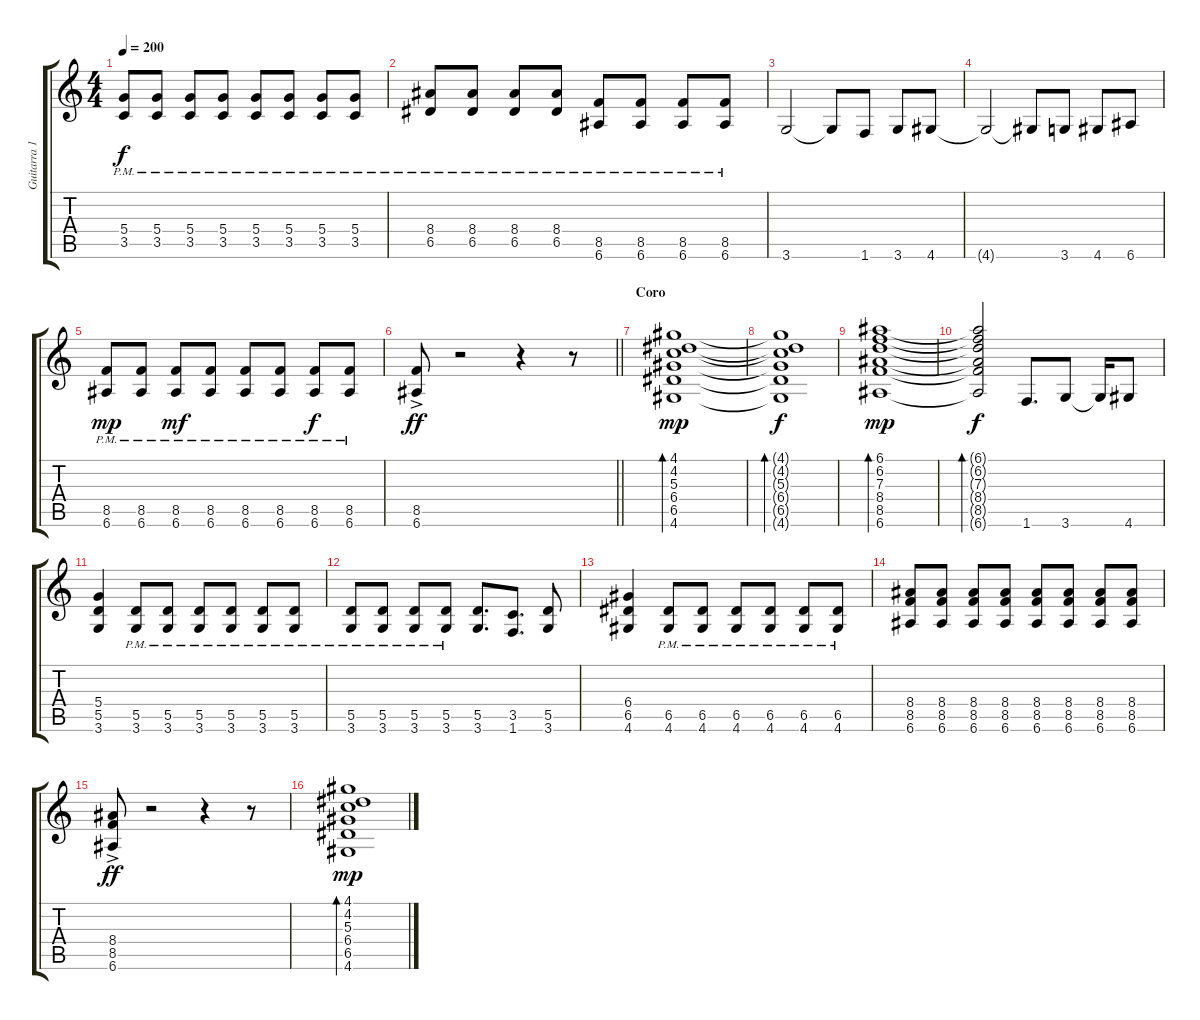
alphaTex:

\track ("Guitarra 1" "Guitarra 1") {instrument distortionguitar}
\staff {score tabs}
\tuning (E4 B3 G3 D3 A2 E2) {hide}
\ts (4 4)
\tempo 200
\clef g2
\ks c
(5.4{pm} 3.5{pm}).8{dy f} (5.4{pm} 3.5{pm}).8 (5.4{pm} 3.5{pm}).8 (5.4{pm} 3.5{pm}).8 (5.4{pm} 3.5{pm}).8 (5.4{pm} 3.5{pm}).8 (5.4{pm} 3.5{pm}).8 (5.4{pm} 3.5{pm}).8 |
(8.4{pm} 6.5{pm}).8 (8.4{pm} 6.5{pm}).8 (8.4{pm} 6.5{pm}).8 (8.4{pm} 6.5{pm}).8 (8.5{pm} 6.6{pm}).8 (8.5{pm} 6.6{pm}).8 (8.5{pm} 6.6{pm}).8 (8.5{pm} 6.6{pm}).8 |
3.6.2 3.6{t}.8 1.6.8 3.6.8 4.6.8 |
4.6{t}.2 4.6{t}.8 3.6.8 4.6.8 6.6.8 |
(8.5{pm} 6.6{pm}).8{dy mp} (8.5{pm} 6.6{pm}).8 (8.5{pm} 6.6{pm}).8{dy mf} (8.5{pm} 6.6{pm}).8 (8.5{pm} 6.6{pm}).8 (8.5{pm} 6.6{pm}).8 (8.5{pm} 6.6{pm}).8{dy f} (8.5{pm} 6.6{pm}).8 |
\barLineRight lightlight
(8.5{ac} 6.6{ac}).8{dy ff} r.2 r.4 r.8 |
\section ("" "Coro")
(4.1 4.2 5.3 6.4 6.5 4.6).1{bd 120 dy mp} |
(4.1{t} 4.2{t} 5.3{t} 6.4{t} 6.5{t} 4.6{t}).1{bd 240 dy f} |
(6.1 6.2 7.3 8.4 8.5 6.6).1{bd 120 dy mp} |
(6.1{t} 6.2{t} 7.3{t} 8.4{t} 8.5{t} 6.6{t}).2{bd 240 dy f} 1.6.8{d} 3.6.8 3.6{t}.16 4.6.8 |
(5.4 5.5 3.6).4 (5.5{pm} 3.6{pm}).8 (5.5{pm} 3.6{pm}).8 (5.5{pm} 3.6{pm}).8 (5.5{pm} 3.6{pm}).8 (5.5{pm} 3.6{pm}).8 (5.5{pm} 3.6{pm}).8 |
(5.5{pm} 3.6{pm}).8 (5.5{pm} 3.6{pm}).8 (5.5{pm} 3.6{pm}).8 (5.5{pm} 3.6{pm}).8 (5.5 3.6).8{d} (3.5 1.6).8{d} (5.5 3.6).8 |
(6.4 6.5 4.6).4 (6.5{pm} 4.6{pm}).8 (6.5{pm} 4.6{pm}).8 (6.5{pm} 4.6{pm}).8 (6.5{pm} 4.6{pm}).8 (6.5{pm} 4.6{pm}).8 (6.5{pm} 4.6{pm}).8 |
(8.4 8.5 6.6).8 (8.4 8.5 6.6).8 (8.4 8.5 6.6).8 (8.4 8.5 6.6).8 (8.4 8.5 6.6).8 (8.4 8.5 6.6).8 (8.4 8.5 6.6).8 (8.4 8.5 6.6).8 |
(8.4{ac} 8.5{ac} 6.6{ac}).8{dy ff} r.2 r.4 r.8 |
(4.1 4.2 5.3 6.4 6.5 4.6).1{bd 120 dy mp}
